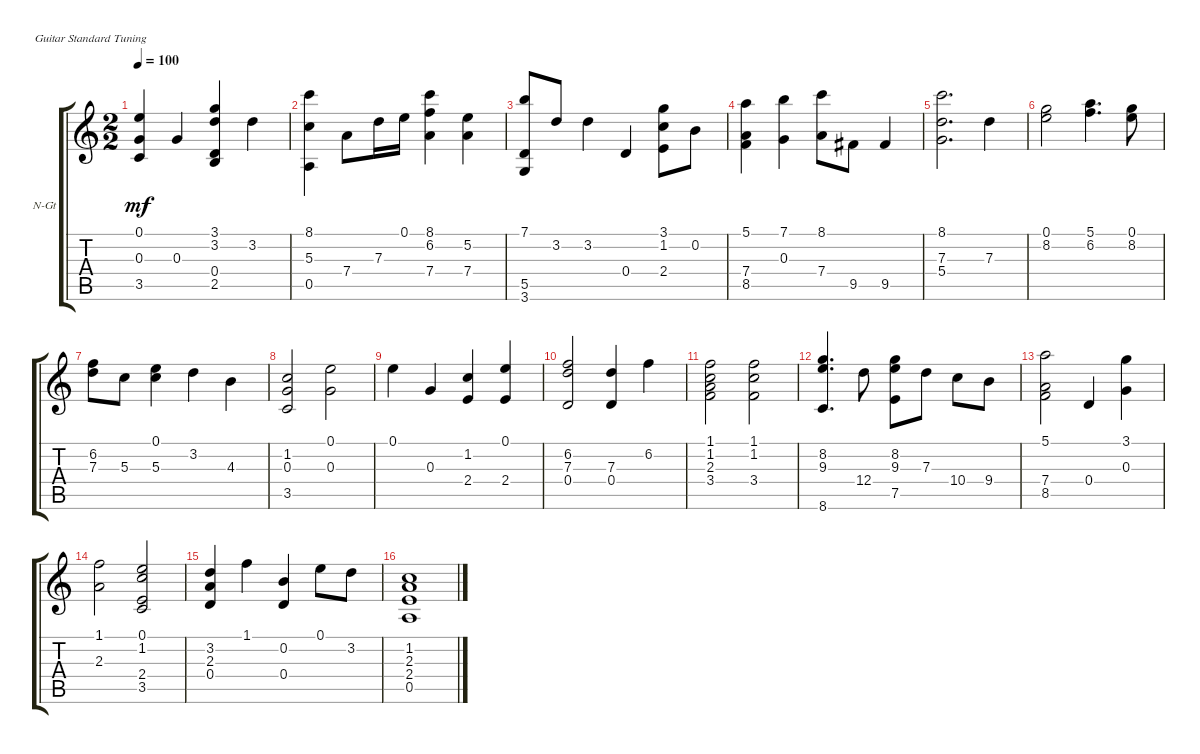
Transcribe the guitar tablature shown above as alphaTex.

\defaultSystemsLayout 4
\bracketExtendMode groupsimilarinstruments
\firstSystemTrackNameOrientation horizontal
\otherSystemsTrackNameOrientation horizontal
\track ("Nylon Guitar" "N-Gt") {instrument acousticguitarnylon}
\staff {score tabs}
\tuning (E4 B3 G3 D3 A2 E2)
\ts (2 2)
\tempo 100
\clef g2
\ks c
(3.5 0.3 0.1).4{dy mf} 0.3.4 (3.1 3.2 0.4 2.5).4 3.2.4 |
(8.1 5.3 0.5).4 7.4.8 7.3.16 0.1.16 (8.1 7.4 6.2).4 (7.4 5.2).4 |
(7.1 3.6 5.5).8 3.2.8 3.2.4 0.4.4 (2.4 3.1 1.2).8 0.2.8 |
(5.1 7.4 8.5).4 (0.3 7.1).4 (8.1 7.4).8 9.5.8 9.5.4 |
(8.1 7.3 5.4).2{d} 7.3.4 |
(8.2 0.1).2 (5.1 6.2).4{d} (8.2 0.1).8 |
(6.2 7.3).8 5.3.8 (5.3 0.1).4 3.2.4 4.3.4 |
(1.2 3.5 0.3).2 (0.1 0.3).2 |
0.1.4 0.3.4 (2.4 1.2).4 (0.1 2.4).4 |
(6.2 0.4 7.3).2 (7.3 0.4).4 6.2.4 |
(1.1 1.2 2.3 3.4).2 (3.4 1.2 1.1).2 |
(8.2 8.6 9.3).4{d} 12.4.8 (8.2 7.5 9.3).8 7.3.8 10.4.8 9.4.8 |
(5.1 7.4 8.5).2 0.4.4 (0.3 3.1).4 |
(1.1 2.3).2 (0.1 1.2 2.4 3.5).2 |
(3.2 2.3 0.4).4 1.1.4 (0.2 0.4).4 0.1.8 3.2.8 |
(1.2 2.3 2.4 0.5).1
